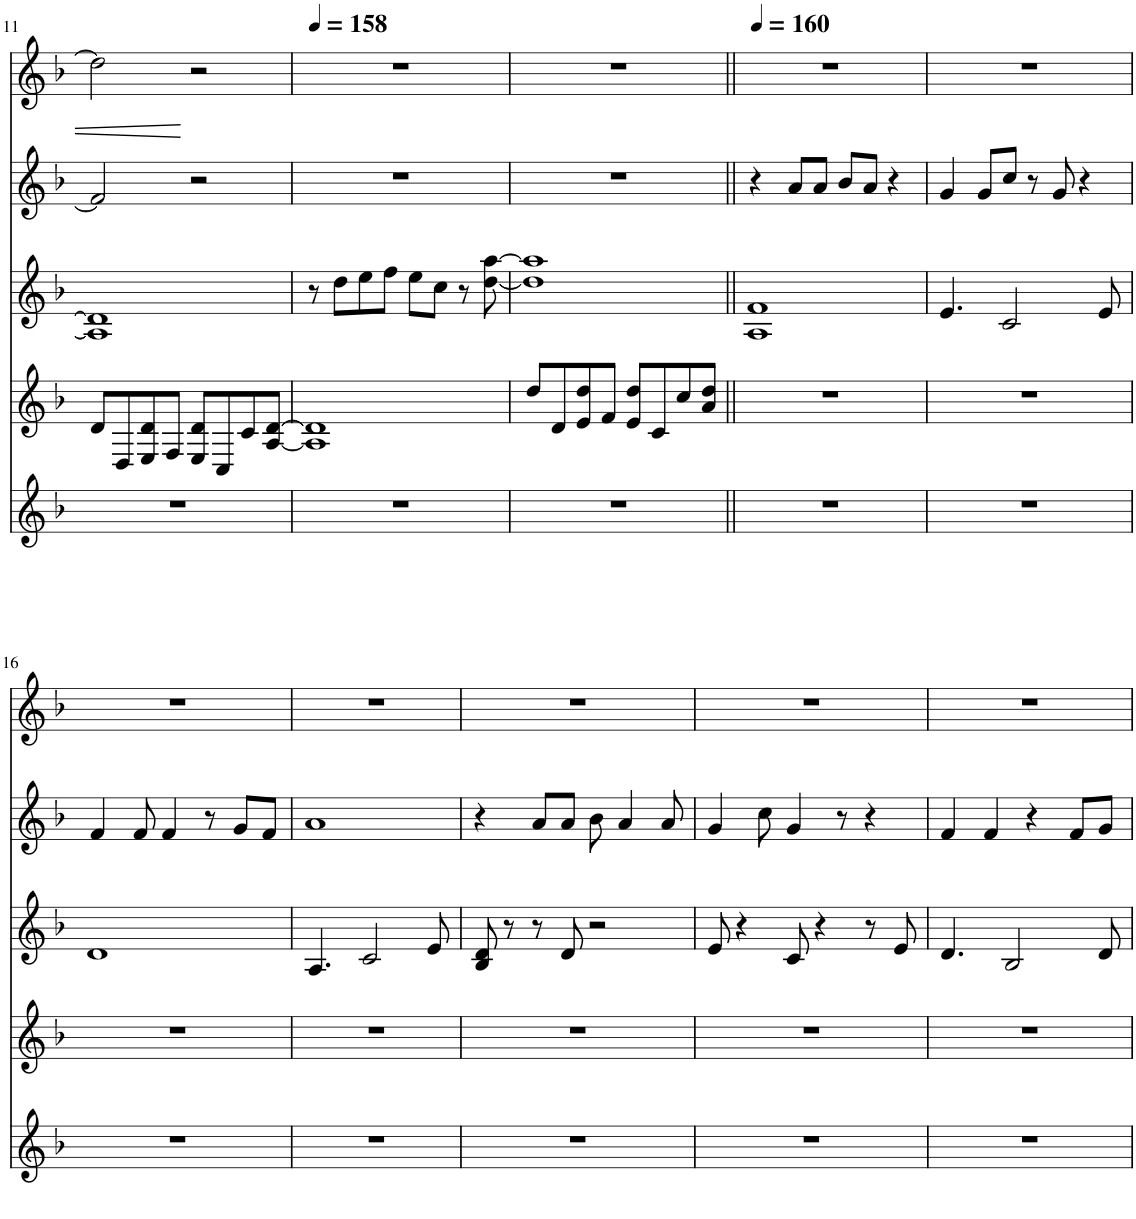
**kern	**kern	**kern	**kern	**kern
*part5	*part4	*part3	*part2	*part1
*staff5	*staff4	*staff3	*staff2	*staff1
*I"ピアノ	*I"ピアノ	*I"ピアノ	*I"ピアノ	*I"Piano
!!LO:PB:g=z
*clefG2	*clefG2	*clefG2	*clefG2	*clefG2
*k[b-]	*k[b-]	*k[b-]	*k[b-]	*k[b-]
*M4/4	*M4/4	*M4/4	*M4/4	*M4/4
*met(c)	*met(c)	*met(c)	*met(c)	*met(c)
=11	=11	=11	=11	=11
1r	8d/L	1A] 1d]	2f/]	2dd\]
.	8D/	.	.	.
.	8E/ 8d/	.	.	.
.	8F/J	.	.	.
.	8E/ 8d/L	.	2r	2r
.	8C/	.	.	.
.	8c/	.	.	.
.	[8A/ [8d/J	.	.	.
=12	=12	=12	=12	=12
*	*	*	*	*MM158
1r	1A] 1d]	8r	1r	1r
.	.	8dd\L	.	.
.	.	8ee\	.	.
.	.	8ff\J	.	.
.	.	8ee\L	.	.
.	.	8cc\J	.	.
.	.	8r	.	.
.	.	[8dd\ [8aa\	.	.
=13	=13	=13	=13	=13
1r	8dd/L	1dd] 1aa]	1r	1r
.	8d/	.	.	.
.	8e/ 8dd/	.	.	.
.	8f/J	.	.	.
.	8e/ 8dd/L	.	.	.
.	8c/	.	.	.
.	8cc/	.	.	.
.	8a/ 8dd/J	.	.	.
=14||	=14||	=14||	=14||	=14||
*	*	*	*	*MM160
1r	1r	1A 1f	4r	1r
.	.	.	8a/L	.
.	.	.	8a/J	.
.	.	.	8b-/L	.
.	.	.	8a/J	.
.	.	.	4r	.
=15	=15	=15	=15	=15
1r	1r	4.e/	4g/	1r
.	.	.	8g/L	.
.	.	2c/	8cc/J	.
.	.	.	8r	.
.	.	.	8g/	.
.	.	.	4r	.
.	.	8e/	.	.
!!LO:LB:g=z
=16	=16	=16	=16	=16
1r	1r	1d	4f/	1r
.	.	.	8f/	.
.	.	.	4f/	.
.	.	.	8r	.
.	.	.	8g/L	.
.	.	.	8f/J	.
=17	=17	=17	=17	=17
1r	1r	4.A/	1a	1r
.	.	2c/	.	.
.	.	8e/	.	.
=18	=18	=18	=18	=18
1r	1r	8B-/ 8d/	4r	1r
.	.	8r	.	.
.	.	8r	8a/L	.
.	.	8d/	8a/J	.
.	.	2r	8b-\	.
.	.	.	4a/	.
.	.	.	8a/	.
=19	=19	=19	=19	=19
1r	1r	8e/	4g/	1r
.	.	4r	.	.
.	.	.	8cc\	.
.	.	8c/	4g/	.
.	.	4r	.	.
.	.	.	8r	.
.	.	8r	4r	.
.	.	8e/	.	.
=20	=20	=20	=20	=20
1r	1r	4.d/	4f/	1r
.	.	.	4f/	.
.	.	2B-/	.	.
.	.	.	4r	.
.	.	.	8f/L	.
.	.	8d/	8g/J	.
=	=	=	=	=
*-	*-	*-	*-	*-
